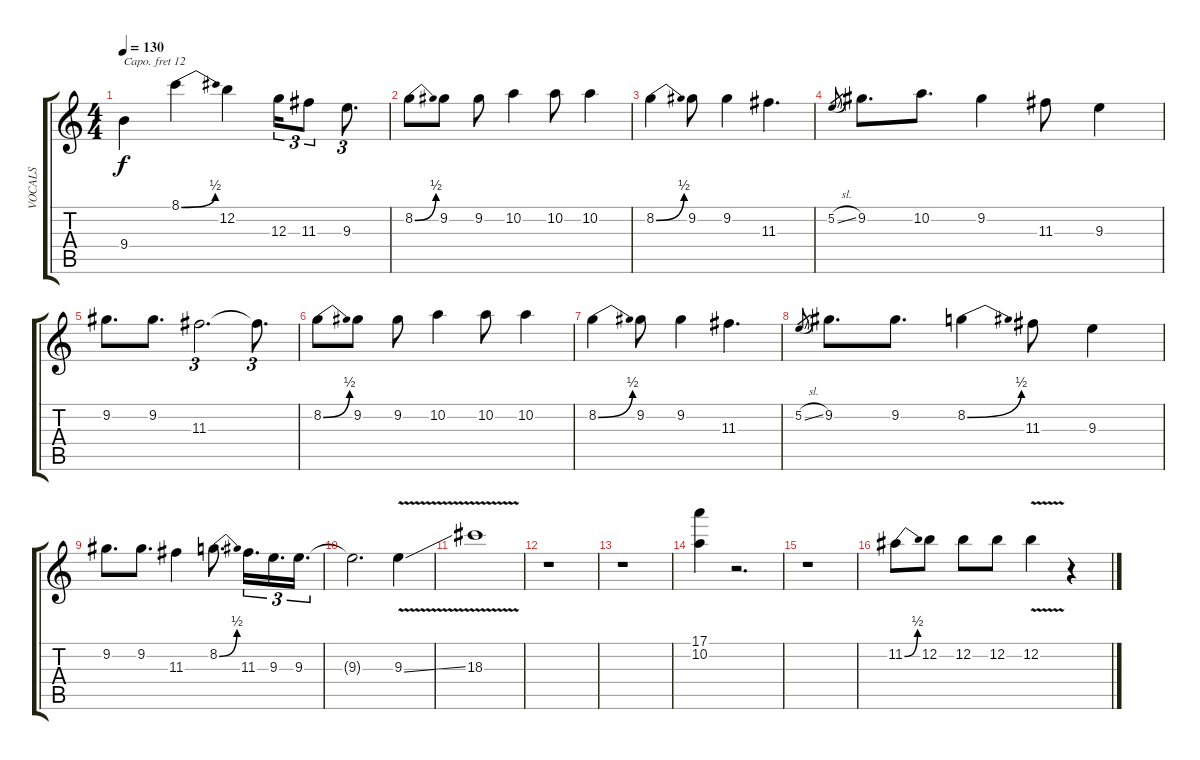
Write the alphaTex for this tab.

\track ("VOCALS" "VOCALS") {instrument lead2sawtooth}
\staff {score tabs}
\capo 12
\tuning (E4 B3 G3 D3 A2 E2) {hide}
\ts (4 4)
\tempo 130
\clef g2
\ks c
9.4{t}.4{dy f} 8.1{be (bend 0 0 60 2)}.4 12.2.4 12.3.16{tu (3 2)} 11.3.8{tu (3 2)} 9.3.8{d tu (3 2)} |
8.2{be (bend 0 0 60 2)}.8 9.2.8 9.2.8 10.2.4 10.2.8 10.2.4 |
8.2{be (bend 0 0 60 2)}.4 9.2.8 9.2.4 11.3.4{d} |
5.2{sl}.8{gr} 9.2.8{d} 10.2.8{d} 9.2.4 11.3.8 9.3.4 |
9.2.8{d} 9.2.8{d} 11.3.2{d tu (3 2)} 11.3{t}.8{d tu (3 2)} |
8.2{be (bend 0 0 60 2)}.8 9.2.8 9.2.8 10.2.4 10.2.8 10.2.4 |
8.2{be (bend 0 0 60 2)}.4 9.2.8 9.2.4 11.3.4{d} |
5.2{sl}.8{gr} 9.2.8{d} 9.2.8{d} 8.2{be (bend 0 0 60 2)}.4 11.3.8 9.3.4 |
9.2.8{d} 9.2.8{d} 11.3.4 8.2{be (bend 0 0 60 2)}.8{d} 11.3.16{d tu (3 2)} 9.3.16{d tu (3 2)} 9.3.16{d tu (3 2)} |
9.3{t}.2{d} 9.3{v ss}.4 |
18.3{v}.1 |
r.1 |
r.1 |
(17.1 10.2).4 r.2{d} |
r.1 |
11.2{be (bend 0 0 60 2)}.8 12.2.8 12.2.8 12.2.8 12.2{v}.4 r.4
